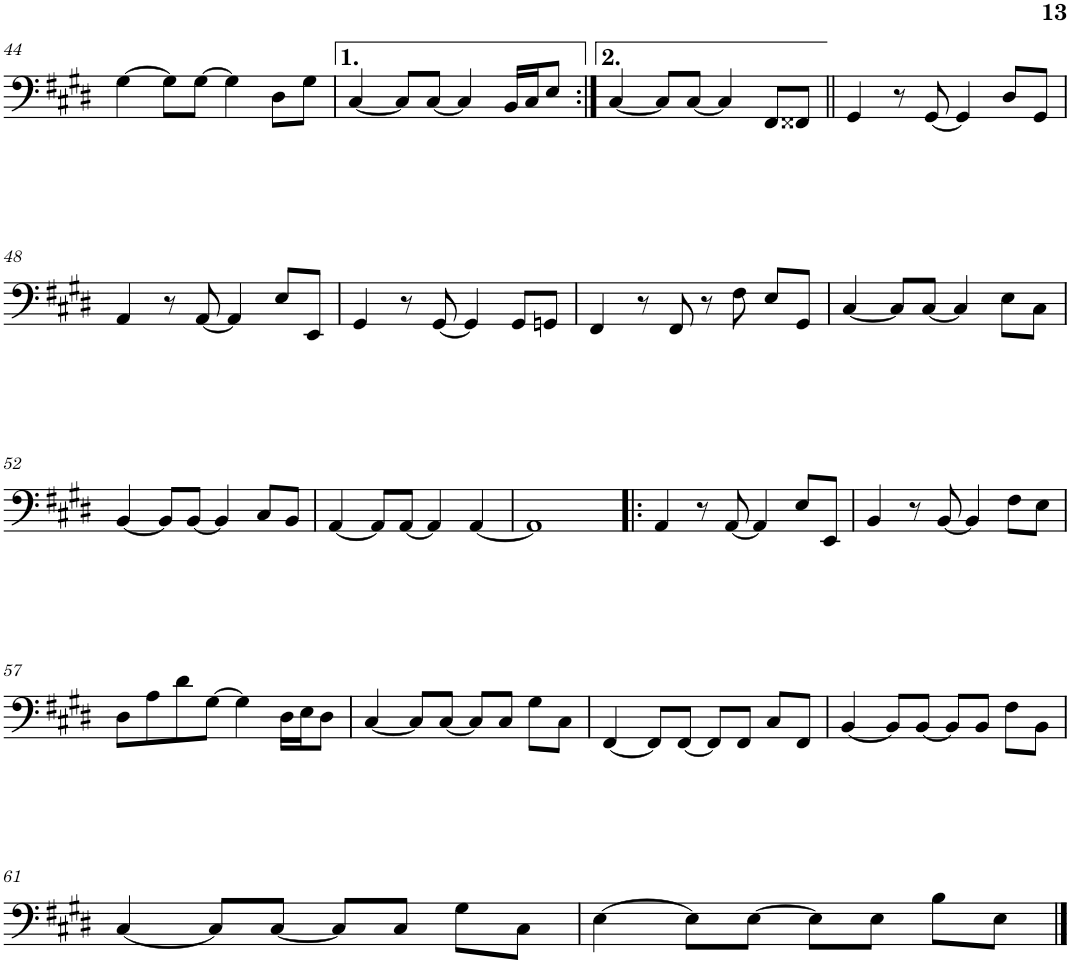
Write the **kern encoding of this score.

**kern
*part1
*staff1
*I"Acoustic Bass
*I'Bass
!!LO:PB:g=z
*clefF4
*Trd7c12
*k[f#c#g#d#]
*M4/4
=44
[4G#\
8G#\L]
[8G#\J
4G#\]
8D#\L
8G#\J
=45
[4C#/
8C#/L]
[8C#/J
4C#/]
16BB/LL
16C#/J
8E/J
=46:|!
[4C#/
8C#/L]
[8C#/J
4C#/]
8FF#/L
8FF##X/J
=47||
4GG#/
8r
[8GG#/
4GG#/]
8D#/L
8GG#/J
!!LO:LB:g=z
=48
4AA/
8r
[8AA/
4AA/]
8E/L
8EE/J
=49
4GG#/
8r
[8GG#/
4GG#/]
8GG#/L
8GGn/J
=50
4FF#/
8r
8FF#/
8r
8F#\
8E/L
8GG#/J
=51
[4C#/
8C#/L]
[8C#/J
4C#/]
8E\L
8C#\J
!!LO:LB:g=z
=52
[4BB/
8BB/L]
[8BB/J
4BB/]
8C#/L
8BB/J
=53
[4AA/
8AA/L]
[8AA/J
4AA/]
[4AA/
=54
1AA]
=55!|:
4AA/
8r
[8AA/
4AA/]
8E/L
8EE/J
=56
4BB/
8r
[8BB/
4BB/]
8F#\L
8E\J
!!LO:LB:g=z
=57
8D#\L
8A\
8d#\
[8G#\J
4G#\]
16D#\LL
16E\J
8D#\J
=58
[4C#/
8C#/L]
[8C#/J
8C#/L]
8C#/J
8G#\L
8C#\J
=59
[4FF#/
8FF#/L]
[8FF#/J
8FF#/L]
8FF#/J
8C#/L
8FF#/J
=60
[4BB/
8BB/L]
[8BB/J
8BB/L]
8BB/J
8F#\L
8BB\J
!!LO:LB:g=z
=61
[4C#/
8C#/L]
[8C#/J
8C#/L]
8C#/J
8G#\L
8C#\J
=62
[4E\
8E\L]
[8E\J
8E\L]
8E\J
8B\L
8E\J
==
*-
